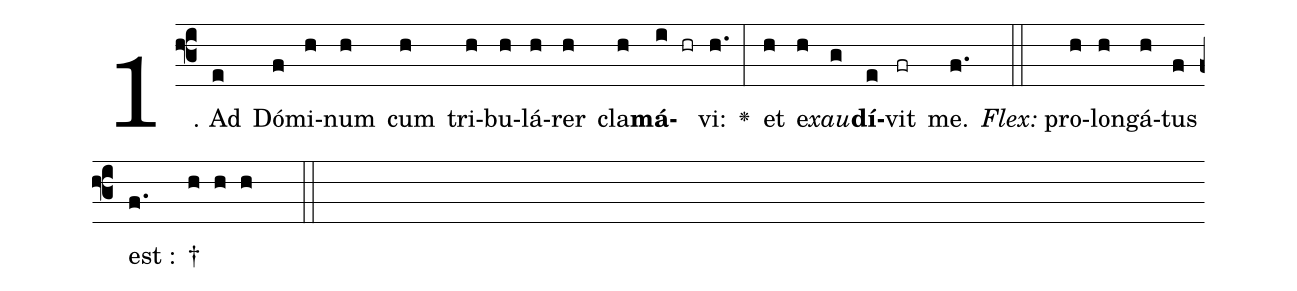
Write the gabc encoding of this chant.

%%
% The syntax in this part is called gabc. Please refer to http://home.gna.org/gregorio/gabc/#basis

(f3)1. Ad(e) Dó(f)mi(h)num(h) cum(h) tri(h)bu(h)lá(h)rer(h) cla(h)<b>má</b>(i hr)vi:(h.) <v>\greheightstar</v>(:) et(h) e(h)<i>xau</i>(g)<b>dí</b>(e)vit(fr) me.(f.) (::)
<i>Flex:</i>~pr{o}(h)lon(h)gá(h)tus(f) est :(f.) †(h h h  ::)
